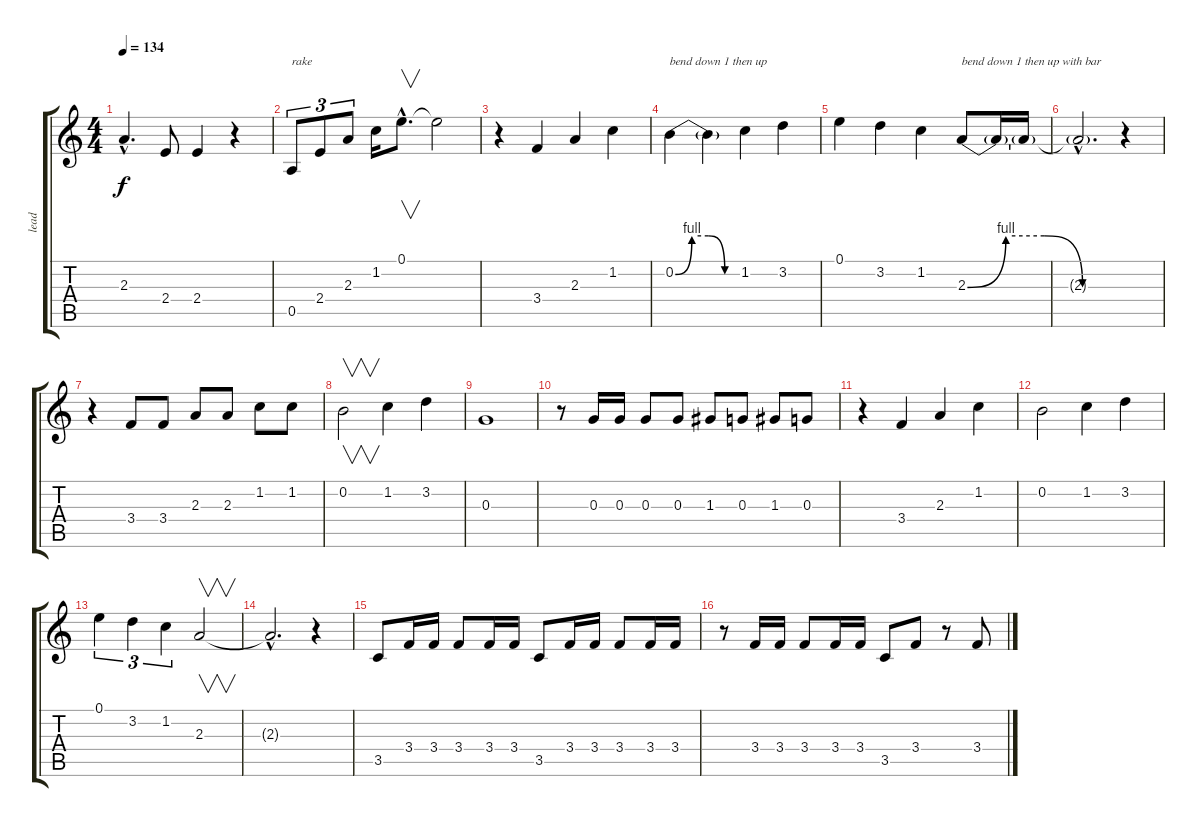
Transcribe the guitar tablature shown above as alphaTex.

\track ("lead" "lead") {instrument electricguitarclean}
\staff {score tabs}
\tuning (E4 B3 G3 D3 A2 E2) {hide}
\ts (4 4)
\tempo 134
\clef g2
\ks c
2.3{hac}.4{d dy f} 2.4.8 2.4.4 r.4 |
0.5.8{tu (3 2) txt "rake"} 2.4.8{tu (3 2)} 2.3.8{tu (3 2)} 1.2.16 0.1{hac}.8{v d} 0.1{t}.2 |
r.4 3.4.4 2.3.4 1.2.4 |
0.2{be (custom 0 0 15 4 30 4 45 0 60 0)}.4{txt "bend down 1 then up"} 0.2{t}.4 1.2.4 3.2.4 |
0.1.4 3.2.4 1.2.4 2.3{be (custom 0 0 15 4 30 4 45 0 60 0)}.8{txt "bend down 1 then up with bar"} 2.3{t}.16 2.3{t}.16 |
2.3{hac t}.2{d} r.4 |
r.4 3.4.8 3.4.8 2.3.8 2.3.8 1.2.8 1.2.8 |
0.2.2{v} 1.2.4 3.2.4 |
0.3.1 |
r.8 0.3.16 0.3.16 0.3.8 0.3.8 1.3.8 0.3.8 1.3.8 0.3.8 |
r.4 3.4.4 2.3.4 1.2.4 |
0.2.2 1.2.4 3.2.4 |
0.1.4{tu (3 2)} 3.2.4{tu (3 2)} 1.2.4{tu (3 2)} 2.3.2{v} |
2.3{hac t}.2{d} r.4 |
3.5.8 3.4.16 3.4.16 3.4.8 3.4.16 3.4.16 3.5.8 3.4.16 3.4.16 3.4.8 3.4.16 3.4.16 |
r.8 3.4.16 3.4.16 3.4.8 3.4.16 3.4.16 3.5.8 3.4.8 r.8 3.4.8
